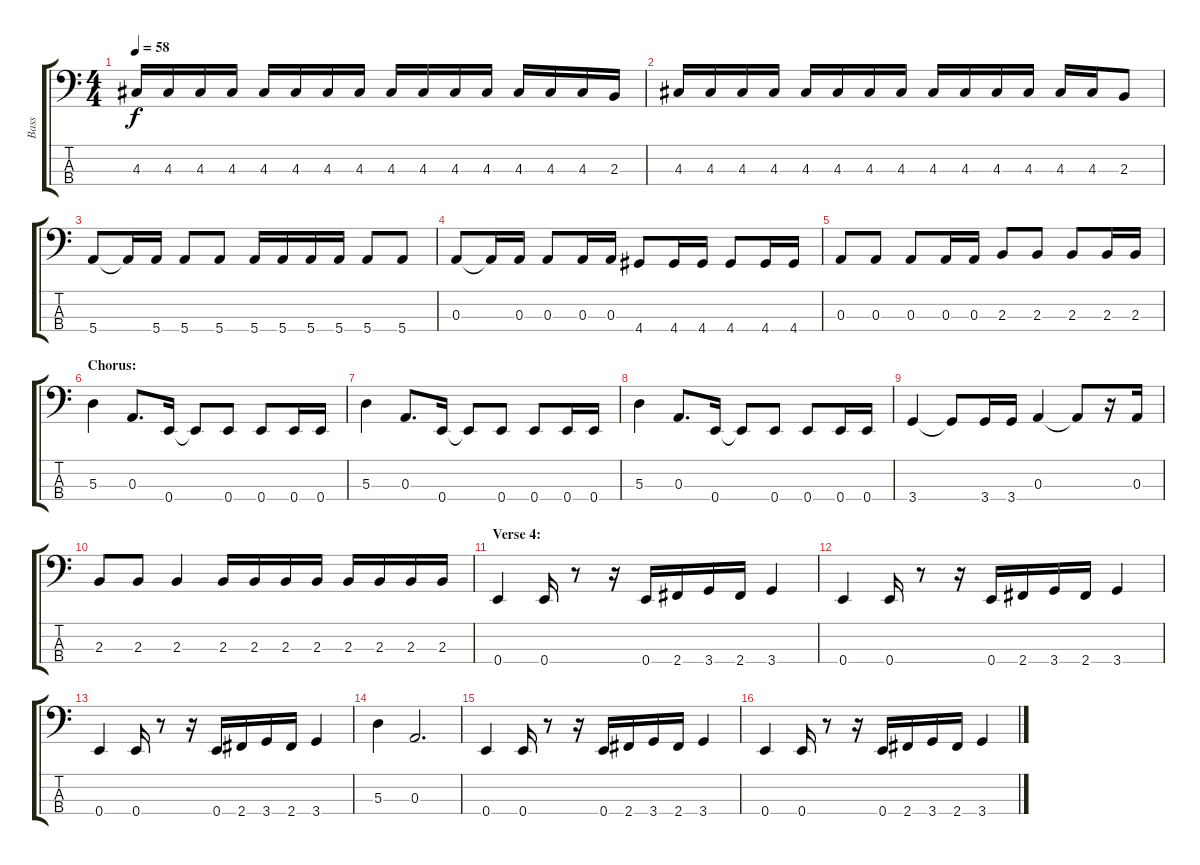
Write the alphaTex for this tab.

\track ("Bass" "Bass") {instrument electricbassfinger}
\staff {score tabs}
\tuning (G2 D2 A1 E1) {hide}
\ts (4 4)
\tempo 58
\clef f4
\ks c
4.3.16{dy f} 4.3.16 4.3.16 4.3.16 4.3.16 4.3.16 4.3.16 4.3.16 4.3.16 4.3.16 4.3.16 4.3.16 4.3.16 4.3.16 4.3.16 2.3.16 |
4.3.16 4.3.16 4.3.16 4.3.16 4.3.16 4.3.16 4.3.16 4.3.16 4.3.16 4.3.16 4.3.16 4.3.16 4.3.16 4.3.16 2.3.8 |
5.4.8 5.4{t}.16 5.4.16 5.4.8 5.4.8 5.4.16 5.4.16 5.4.16 5.4.16 5.4.8 5.4.8 |
0.3.8 0.3{t}.16 0.3.16 0.3.8 0.3.16 0.3.16 4.4.8 4.4.16 4.4.16 4.4.8 4.4.16 4.4.16 |
0.3.8 0.3.8 0.3.8 0.3.16 0.3.16 2.3.8 2.3.8 2.3.8 2.3.16 2.3.16 |
\section ("" "Chorus:")
5.3.4 0.3.8{d} 0.4.16 0.4{t}.8 0.4.8 0.4.8 0.4.16 0.4.16 |
5.3.4 0.3.8{d} 0.4.16 0.4{t}.8 0.4.8 0.4.8 0.4.16 0.4.16 |
5.3.4 0.3.8{d} 0.4.16 0.4{t}.8 0.4.8 0.4.8 0.4.16 0.4.16 |
3.4.4 3.4{t}.8 3.4.16 3.4.16 0.3.4 0.3{t}.8 r.16 0.3.16 |
2.3.8 2.3.8 2.3.4 2.3.16 2.3.16 2.3.16 2.3.16 2.3.16 2.3.16 2.3.16 2.3.16 |
\section ("" "Verse 4:")
0.4.4 0.4.16 r.8 r.16 0.4.16 2.4.16 3.4.16 2.4.16 3.4.4 |
0.4.4 0.4.16 r.8 r.16 0.4.16 2.4.16 3.4.16 2.4.16 3.4.4 |
0.4.4 0.4.16 r.8 r.16 0.4.16 2.4.16 3.4.16 2.4.16 3.4.4 |
5.3.4 0.3.2{d} |
0.4.4 0.4.16 r.8 r.16 0.4.16 2.4.16 3.4.16 2.4.16 3.4.4 |
0.4.4 0.4.16 r.8 r.16 0.4.16 2.4.16 3.4.16 2.4.16 3.4.4
